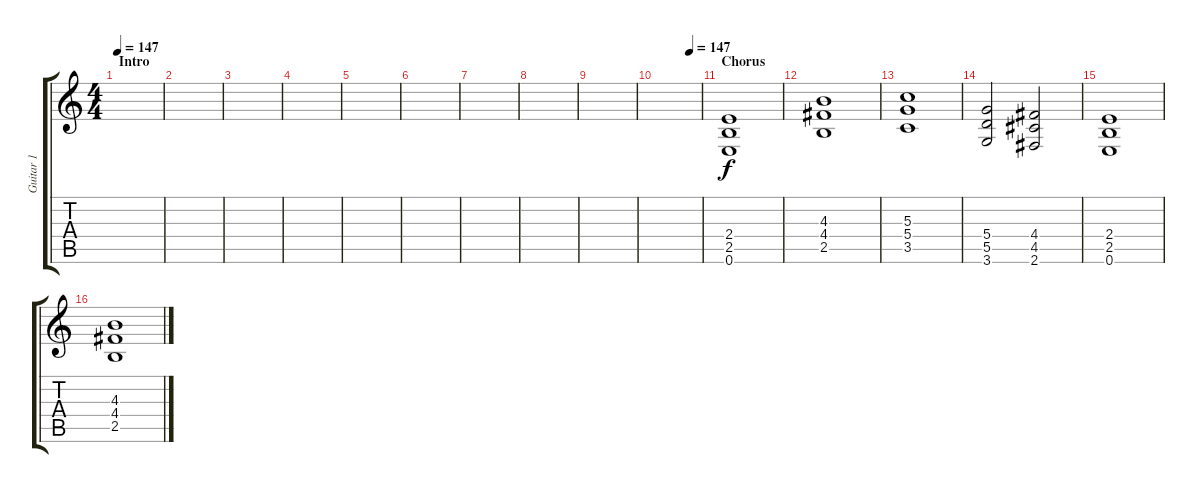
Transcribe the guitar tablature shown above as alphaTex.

\track ("Guitar 1" "Guitar 1") {instrument distortionguitar}
\staff {score tabs}
\tuning (E4 B3 G3 D3 A2 E2) {hide}
\ts (4 4)
\section ("" "Intro")
\tempo 147
\tempo 110
\tempo 147
\clef g2
\ks c
|
|
|
|
|
|
|
|
|
\tempo (147 0.75)
|
\section ("" "Chorus")
(2.4 2.5 0.6).1 |
(4.3 4.4 2.5).1 |
(5.3 5.4 3.5).1 |
(5.4 5.5 3.6).2 (4.4 4.5 2.6).2 |
(2.4 2.5 0.6).1 |
(4.3 4.4 2.5).1
